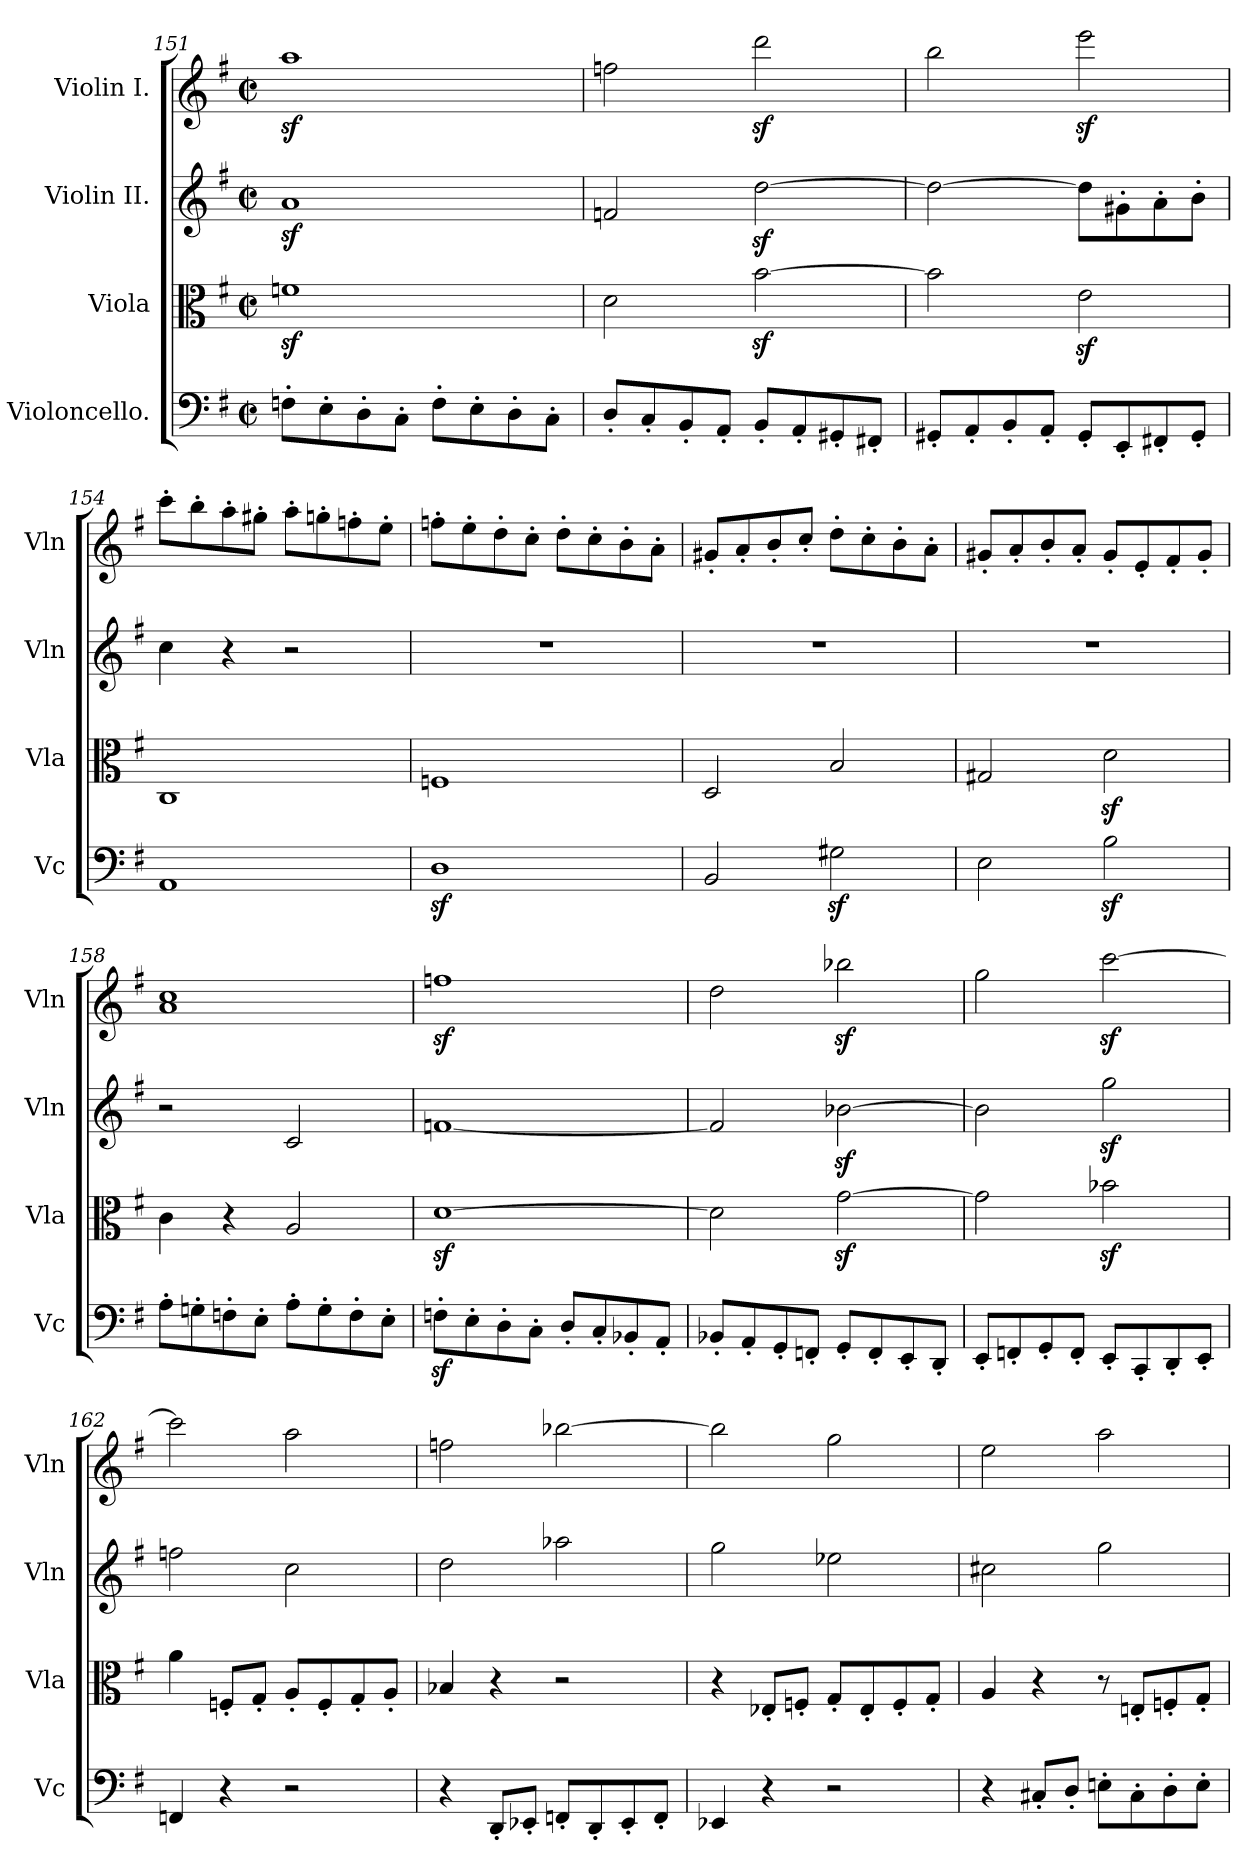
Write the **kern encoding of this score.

**kern	**kern	**kern	**kern
*part4	*part3	*part2	*part1
*staff4	*staff3	*staff2	*staff1
*I"Violoncello.	*I"Viola	*I"Violin II.	*I"Violin I.
*I'Vc	*I'Vla	*I'Vln	*I'Vln
*clefF4	*clefC3	*clefG2	*clefG2
*k[f#]	*k[f#]	*k[f#]	*k[f#]
*M2/2	*M2/2	*M2/2	*M2/2
*met(c|)	*met(c|)	*met(c|)	*met(c|)
=151	=151	=151	=151
8Fn'\L	1fnz>	1az<	1aaz>
8E'\	.	.	.
8D'\	.	.	.
8C'\J	.	.	.
8F'\L	.	.	.
8E'\	.	.	.
8D'\	.	.	.
8C'\J	.	.	.
!!LO:LB:g=z
=152	=152	=152	=152
8D'/L	2d\	2fn/	2ffn\
8C'/	.	.	.
8BB'/	.	.	.
8AA'/J	.	.	.
8BB'/L	[2bz>\	[2ddz>\	2dddz>\
8AA'/	.	.	.
8GG#X'/	.	.	.
8FF#X'/J	.	.	.
!!LO:PB:g=z
=153	=153	=153	=153
8GG#X'/L	2b\]	2dd\_	2bb\
8AA'/	.	.	.
8BB'/	.	.	.
8AA'/J	.	.	.
8GG#'/L	2ez>\	8dd\L]	2eeez>\
8EE'/	.	8g#X'\	.
8FF#X'/	.	8a'\	.
8GG#'/J	.	8b'\J	.
=154	=154	=154	=154
1AA	1C	4cc\	8ccc'\L
.	.	.	8bb'\
.	.	4r	8aa'\
.	.	.	8gg#X'\J
.	.	2r	8aa'\L
.	.	.	8ggn'\
.	.	.	8ffn'\
.	.	.	8ee'\J
=155	=155	=155	=155
1Dz>	1Fn	1r	8ffn'\L
.	.	.	8ee'\
.	.	.	8dd'\
.	.	.	8cc'\J
.	.	.	8dd'\L
.	.	.	8cc'\
.	.	.	8b'\
.	.	.	8a'\J
=156	=156	=156	=156
2BB/	2D/	1r	8g#X'/L
.	.	.	8a'/
.	.	.	8b'/
.	.	.	8cc'/J
2G#Xz>\	2B/	.	8dd'\L
.	.	.	8cc'\
.	.	.	8b'\
.	.	.	8a'\J
!!LO:LB:g=z
=157	=157	=157	=157
2E\	2G#X/	1r	8g#X'/L
.	.	.	8a'/
.	.	.	8b'/
.	.	.	8a'/J
2Bz<\	2dz<\	.	8g#'/L
.	.	.	8e'/
.	.	.	8f#'/
.	.	.	8g#'/J
=158	=158	=158	=158
8A'\L	4c\	2r	1a 1cc
8Gn'\	.	.	.
8Fn'\	4r	.	.
8E'\J	.	.	.
8A'\L	2A/	2c/	.
8G'\	.	.	.
8F'\	.	.	.
8E'\J	.	.	.
=159	=159	=159	=159
8Fnz>'\L	[1dz>	[1fn	1ffnz>
8E'\	.	.	.
8D'\	.	.	.
8C'\J	.	.	.
8D'/L	.	.	.
8C'/	.	.	.
8BB-X'/	.	.	.
8AA'/J	.	.	.
=160	=160	=160	=160
8BB-X'/L	2d\]	2f/]	2dd\
8AA'/	.	.	.
8GG'/	.	.	.
8FFn'/J	.	.	.
8GG'/L	[2gz>\	[2b-Xz>\	2bb-Xz>\
8FF'/	.	.	.
8EE'/	.	.	.
8DD'/J	.	.	.
!!LO:LB:g=z
=161	=161	=161	=161
8EE'/L	2g\]	2b-\]	2gg\
8FFn'/	.	.	.
8GG'/	.	.	.
8FF'/J	.	.	.
8EE'/L	2b-Xz>\	2ggz>\	[2cccz>\
8CC'/	.	.	.
8DD'/	.	.	.
8EE'/J	.	.	.
!!LO:PB:g=z
=162	=162	=162	=162
4FFn/	4a\	2ffn\	2ccc\]
4r	8Fn'/L	.	.
.	8G'/J	.	.
2r	8A'/L	2cc\	2aa\
.	8F'/	.	.
.	8G'/	.	.
.	8A'/J	.	.
=163	=163	=163	=163
4r	4B-X/	2dd\	2ffn\
8DD'/L	4r	.	.
8EE-X'/J	.	.	.
8FFn'/L	2r	2aa-X\	[2bb-X\
8DD'/	.	.	.
8EE-'/	.	.	.
8FF'/J	.	.	.
=164	=164	=164	=164
4EE-X/	4r	2gg\	2bb-\]
4r	8E-X'/L	.	.
.	8Fn'/J	.	.
2r	8G'/L	2ee-X\	2gg\
.	8E-'/	.	.
.	8F'/	.	.
.	8G'/J	.	.
=165	=165	=165	=165
4r	4A/	2cc#X\	2ee\
8C#X'/L	4r	.	.
8D'/J	.	.	.
8En'\L	8r	2gg\	2aa\
8C#'\	8En'/L	.	.
8D'\	8Fn'/	.	.
8E'\J	8G'/J	.	.
=	=	=	=
*-	*-	*-	*-
